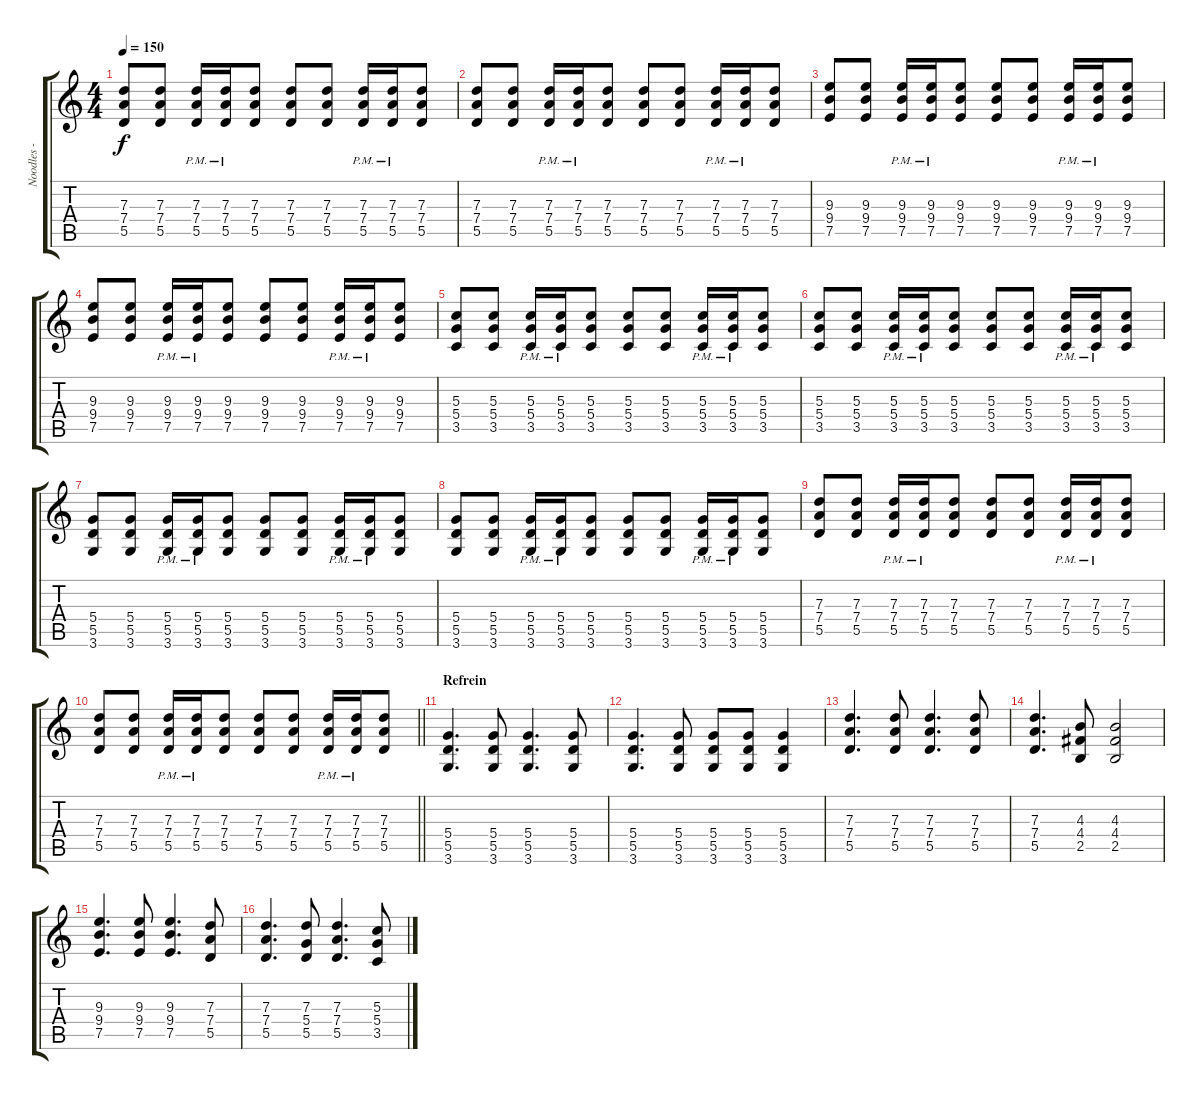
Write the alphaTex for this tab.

\track ("Noodles - Guitar" "Noodles - ") {instrument electricguitarjazz}
\staff {score tabs}
\tuning (E4 B3 G3 D3 A2 E2) {hide}
\ts (4 4)
\tempo 150
\clef g2
\ks c
(7.3 7.4 5.5).8{dy f} (7.3 7.4 5.5).8 (7.3{pm} 7.4{pm} 5.5{pm}).16 (7.3{pm} 7.4{pm} 5.5{pm}).16 (7.3 7.4 5.5).8 (7.3 7.4 5.5).8 (7.3 7.4 5.5).8 (7.3{pm} 7.4{pm} 5.5{pm}).16 (7.3{pm} 7.4{pm} 5.5{pm}).16 (7.3 7.4 5.5).8 |
(7.3 7.4 5.5).8 (7.3 7.4 5.5).8 (7.3{pm} 7.4{pm} 5.5{pm}).16 (7.3{pm} 7.4{pm} 5.5{pm}).16 (7.3 7.4 5.5).8 (7.3 7.4 5.5).8 (7.3 7.4 5.5).8 (7.3{pm} 7.4{pm} 5.5{pm}).16 (7.3{pm} 7.4{pm} 5.5{pm}).16 (7.3 7.4 5.5).8 |
(9.3 9.4 7.5).8 (9.3 9.4 7.5).8 (9.3{pm} 9.4{pm} 7.5{pm}).16 (9.3{pm} 9.4{pm} 7.5{pm}).16 (9.3 9.4 7.5).8 (9.3 9.4 7.5).8 (9.3 9.4 7.5).8 (9.3{pm} 9.4{pm} 7.5{pm}).16 (9.3{pm} 9.4{pm} 7.5{pm}).16 (9.3 9.4 7.5).8 |
(9.3 9.4 7.5).8 (9.3 9.4 7.5).8 (9.3{pm} 9.4{pm} 7.5{pm}).16 (9.3{pm} 9.4{pm} 7.5{pm}).16 (9.3 9.4 7.5).8 (9.3 9.4 7.5).8 (9.3 9.4 7.5).8 (9.3{pm} 9.4{pm} 7.5{pm}).16 (9.3{pm} 9.4{pm} 7.5{pm}).16 (9.3 9.4 7.5).8 |
(5.3 5.4 3.5).8 (5.3 5.4 3.5).8 (5.3{pm} 5.4{pm} 3.5{pm}).16 (5.3{pm} 5.4{pm} 3.5{pm}).16 (5.3 5.4 3.5).8 (5.3 5.4 3.5).8 (5.3 5.4 3.5).8 (5.3{pm} 5.4{pm} 3.5{pm}).16 (5.3{pm} 5.4{pm} 3.5{pm}).16 (5.3 5.4 3.5).8 |
(5.3 5.4 3.5).8 (5.3 5.4 3.5).8 (5.3{pm} 5.4{pm} 3.5{pm}).16 (5.3{pm} 5.4{pm} 3.5{pm}).16 (5.3 5.4 3.5).8 (5.3 5.4 3.5).8 (5.3 5.4 3.5).8 (5.3{pm} 5.4{pm} 3.5{pm}).16 (5.3{pm} 5.4{pm} 3.5{pm}).16 (5.3 5.4 3.5).8 |
(5.4 5.5 3.6).8 (5.4 5.5 3.6).8 (5.4{pm} 5.5{pm} 3.6{pm}).16 (5.4{pm} 5.5{pm} 3.6{pm}).16 (5.4 5.5 3.6).8 (5.4 5.5 3.6).8 (5.4 5.5 3.6).8 (5.4{pm} 5.5{pm} 3.6{pm}).16 (5.4{pm} 5.5{pm} 3.6{pm}).16 (5.4 5.5 3.6).8 |
(5.4 5.5 3.6).8 (5.4 5.5 3.6).8 (5.4{pm} 5.5{pm} 3.6{pm}).16 (5.4{pm} 5.5{pm} 3.6{pm}).16 (5.4 5.5 3.6).8 (5.4 5.5 3.6).8 (5.4 5.5 3.6).8 (5.4{pm} 5.5{pm} 3.6{pm}).16 (5.4{pm} 5.5{pm} 3.6{pm}).16 (5.4 5.5 3.6).8 |
(7.3 7.4 5.5).8 (7.3 7.4 5.5).8 (7.3{pm} 7.4{pm} 5.5{pm}).16 (7.3{pm} 7.4{pm} 5.5{pm}).16 (7.3 7.4 5.5).8 (7.3 7.4 5.5).8 (7.3 7.4 5.5).8 (7.3{pm} 7.4{pm} 5.5{pm}).16 (7.3{pm} 7.4{pm} 5.5{pm}).16 (7.3 7.4 5.5).8 |
\barLineRight lightlight
(7.3 7.4 5.5).8 (7.3 7.4 5.5).8 (7.3{pm} 7.4{pm} 5.5{pm}).16 (7.3{pm} 7.4{pm} 5.5{pm}).16 (7.3 7.4 5.5).8 (7.3 7.4 5.5).8 (7.3 7.4 5.5).8 (7.3{pm} 7.4{pm} 5.5{pm}).16 (7.3{pm} 7.4{pm} 5.5{pm}).16 (7.3 7.4 5.5).8 |
\section ("" "Refrein")
(5.4 5.5 3.6).4{d} (5.4 5.5 3.6).8 (5.4 5.5 3.6).4{d} (5.4 5.5 3.6).8 |
(5.4 5.5 3.6).4{d} (5.4 5.5 3.6).8 (5.4 5.5 3.6).8 (5.4 5.5 3.6).8 (5.4 5.5 3.6).4 |
(7.3 7.4 5.5).4{d} (7.3 7.4 5.5).8 (7.3 7.4 5.5).4{d} (7.3 7.4 5.5).8 |
(7.3 7.4 5.5).4{d} (4.3 4.4 2.5).8 (4.3 4.4 2.5).2 |
(9.3 9.4 7.5).4{d} (9.3 9.4 7.5).8 (9.3 9.4 7.5).4{d} (7.3 7.4 5.5).8 |
(7.3 7.4 5.5).4{d} (7.3 5.4 5.5).8 (7.3 7.4 5.5).4{d} (5.3 5.4 3.5).8
